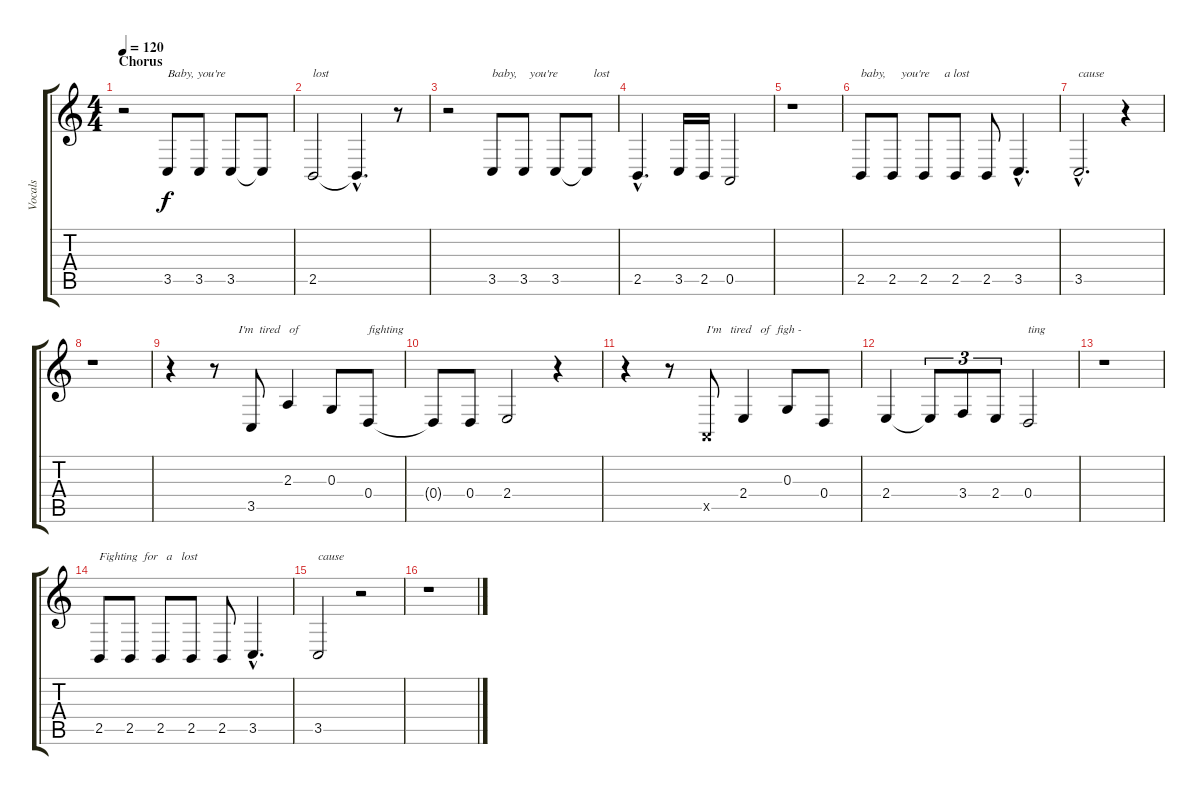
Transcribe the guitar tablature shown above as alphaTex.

\track ("Vocals" "Vocals") {instrument altosax}
\staff {score tabs}
\tuning (E4 B3 G3 D3 A2 E2) {hide}
\ts (4 4)
\section ("" "Chorus")
\tempo 120
\clef g2
\ks c
r.2{dy f} 3.5.8{txt "Baby, you're"} 3.5.8 3.5.8 3.5{t}.8 |
2.5.2{txt "lost"} 2.5{hac t}.4{d} r.8 |
r.2 3.5.8{txt "baby,    you're            lost"} 3.5.8 3.5.8 3.5{t}.8 |
2.5{hac}.4{d} 3.5.16 2.5.16 0.5.2 |
r.1 |
2.5.8{txt "baby,     you're     a lost"} 2.5.8 2.5.8 2.5.8 2.5.8 3.5{hac}.4{d} |
3.5{hac}.2{d txt "cause"} r.4 |
r.1 |
r.4 r.8{txt "        I'm  tired   of"} 3.5.8 2.3.4 0.3.8 0.4.8{txt "fighting"} |
0.4{t}.8 0.4.8 2.4.2 r.4 |
r.4 r.8 0.5{x}.8{txt "I'm   tired   of  figh -"} 2.4.4 0.3.8 0.4.8 |
2.4.4 2.4{t}.8{tu (3 2)} 3.4.8{tu (3 2)} 2.4.8{tu (3 2)} 0.4.2{txt "ting"} |
r.1 |
2.5.8{txt "Fighting  for   a   lost"} 2.5.8 2.5.8 2.5.8 2.5.8 3.5{hac}.4{d} |
3.5.2{txt "cause"} r.2 |
r.1
